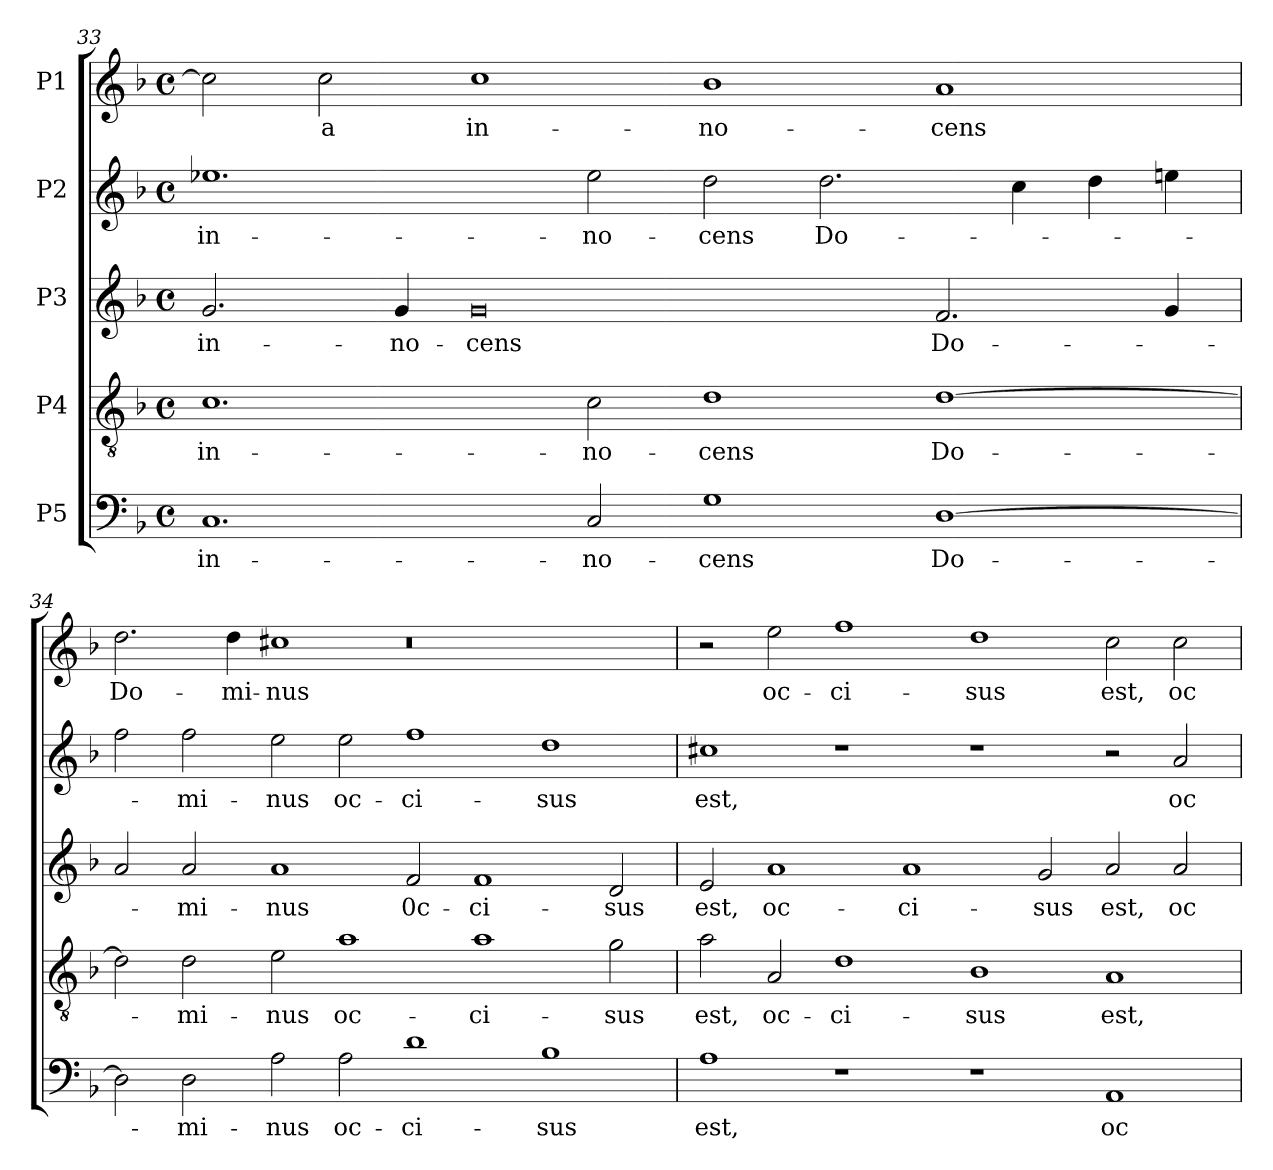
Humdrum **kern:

**kern	**text	**kern	**text	**kern	**text	**kern	**text	**kern	**text
*part5	*part5	*part4	*part4	*part3	*part3	*part2	*part2	*part1	*part1
*staff5	*staff5	*staff4	*staff4	*staff3	*staff3	*staff2	*staff2	*staff1	*staff1
*I"P5	*	*I"P4	*	*I"P3	*	*I"P2	*	*I"P1	*
*clefF4	*	*clefGv2	*	*clefG2	*	*clefG2	*	*clefG2	*
*	*	*ITrd7c12	*	*	*	*	*	*	*
*k[b-]	*	*k[b-]	*	*k[b-]	*	*k[b-]	*	*k[b-]	*
*F:	*	*F:	*	*F:	*	*F:	*	*F:	*
*M4/4	*	*M4/4	*	*M4/4	*	*M4/4	*	*M4/4	*
*met(c)	*	*met(c)	*	*met(c)	*	*met(c)	*	*met(c)	*
=33	=33	=33	=33	=33	=33	=33	=33	=33	=33
!	!LO:LY:b:color=#000000	!	!	!	!	!	!	!	!
!	!	!	!LO:LY:b:color=#000000	!	!	!	!	!	!
!	!	!	!	!	!LO:LY:b:color=#000000	!	!	!	!
!	!	!	!	!	!	!	!LO:LY:b:color=#000000	!	!
1.Ci	in-	1.Ci	in-	2.gi/	in-	1.ee-Xi	in-	2cci\]	.
!	!	!	!	!	!	!	!	!	!LO:LY:b:color=#000000
.	.	.	.	.	.	.	.	2cci\	-a
!	!	!	!	!	!LO:LY:b:color=#000000	!	!	!	!
.	.	.	.	4gi/	-no-	.	.	.	.
!	!	!	!	!	!LO:LY:b:color=#000000	!	!	!	!
!	!	!	!	!	!	!	!	!	!LO:LY:b:color=#000000
.	.	.	.	0gi	-cens	.	.	1cci	in-
!	!LO:LY:b:color=#000000	!	!	!	!	!	!	!	!
!	!	!	!LO:LY:b:color=#000000	!	!	!	!	!	!
!	!	!	!	!	!	!	!LO:LY:b:color=#000000	!	!
2Ci/	-no-	2Ci\	-no-	.	.	2ee-i\	-no-	.	.
!	!LO:LY:b:color=#000000	!	!	!	!	!	!	!	!
!	!	!	!LO:LY:b:color=#000000	!	!	!	!	!	!
!	!	!	!	!	!	!	!LO:LY:b:color=#000000	!	!
!	!	!	!	!	!	!	!	!	!LO:LY:b:color=#000000
1Gi	-cens	1Di	-cens	.	.	2ddi\	-cens	1b-i	-no-
!	!	!	!	!	!	!	!LO:LY:b:color=#000000	!	!
.	.	.	.	.	.	2.ddi\	Do-	.	.
!	!LO:LY:b:color=#000000	!	!	!	!	!	!	!	!
!	!	!	!LO:LY:b:color=#000000	!	!	!	!	!	!
!	!	!	!	!	!LO:LY:b:color=#000000	!	!	!	!
!	!	!	!	!	!	!	!	!	!LO:LY:b:color=#000000
[>1Di	Do-	[>1Di	Do-	2.fi/	Do-	.	.	1ai	-cens
.	.	.	.	.	.	4cci\	.	.	.
.	.	.	.	.	.	4ddi\	.	.	.
.	.	.	.	4gi/	.	4eeni\	.	.	.
!!LO:LB:g=z
=34	=34	=34	=34	=34	=34	=34	=34	=34	=34
!	!	!	!	!	!	!	!	!	!LO:LY:b:color=#000000
2Di\]	.	2Di\]	.	2ai/	.	2ffi\	.	2.ddi\	Do-
!	!LO:LY:b:color=#000000	!	!	!	!	!	!	!	!
!	!	!	!LO:LY:b:color=#000000	!	!	!	!	!	!
!	!	!	!	!	!LO:LY:b:color=#000000	!	!	!	!
!	!	!	!	!	!	!	!LO:LY:b:color=#000000	!	!
2Di\	-mi-	2Di\	-mi-	2ai/	-mi-	2ffi\	-mi-	.	.
!	!	!	!	!	!	!	!	!	!LO:LY:b:color=#000000
.	.	.	.	.	.	.	.	4ddi\	-mi-
!	!LO:LY:b:color=#000000	!	!	!	!	!	!	!	!
!	!	!	!LO:LY:b:color=#000000	!	!	!	!	!	!
!	!	!	!	!	!LO:LY:b:color=#000000	!	!	!	!
!	!	!	!	!	!	!	!LO:LY:b:color=#000000	!	!
!	!	!	!	!	!	!	!	!	!LO:LY:b:color=#000000
2Ai\	-nus	2Ei\	-nus	1ai	-nus	2eei\	-nus	1cc#Xi	-nus
!	!LO:LY:b:color=#000000	!	!	!	!	!	!	!	!
!	!	!	!LO:LY:b:color=#000000	!	!	!	!	!	!
!	!	!	!	!	!	!	!LO:LY:b:color=#000000	!	!
2Ai\	oc-	1Ai	oc-	.	.	2eei\	oc-	.	.
!	!LO:LY:b:color=#000000	!	!	!	!	!	!	!	!
!	!	!	!	!	!LO:LY:b:color=#000000	!	!	!	!
!	!	!	!	!	!	!	!LO:LY:b:color=#000000	!	!
1di	-ci-	.	.	2fi/	0c-	1ffi	-ci-	0r	.
!	!	!	!LO:LY:b:color=#000000	!	!	!	!	!	!
!	!	!	!	!	!LO:LY:b:color=#000000	!	!	!	!
.	.	1Ai	-ci-	1fi	-ci-	.	.	.	.
!	!LO:LY:b:color=#000000	!	!	!	!	!	!	!	!
!	!	!	!	!	!	!	!LO:LY:b:color=#000000	!	!
1B-i	-sus	.	.	.	.	1ddi	-sus	.	.
!	!	!	!LO:LY:b:color=#000000	!	!	!	!	!	!
!	!	!	!	!	!LO:LY:b:color=#000000	!	!	!	!
.	.	2Gi\	-sus	2di/	-sus	.	.	.	.
=35	=35	=35	=35	=35	=35	=35	=35	=35	=35
!	!LO:LY:b:color=#000000	!	!	!	!	!	!	!	!
!	!	!	!LO:LY:b:color=#000000	!	!	!	!	!	!
!	!	!	!	!	!LO:LY:b:color=#000000	!	!	!	!
!	!	!	!	!	!	!	!LO:LY:b:color=#000000	!	!
1Ai	est,	2Ai\	est,	2ei/	est,	1cc#Xi	est,	2r	.
!	!	!	!LO:LY:b:color=#000000	!	!	!	!	!	!
!	!	!	!	!	!LO:LY:b:color=#000000	!	!	!	!
!	!	!	!	!	!	!	!	!	!LO:LY:b:color=#000000
.	.	2AAi/	oc-	1ai	oc-	.	.	2eei\	oc-
!	!	!	!LO:LY:b:color=#000000	!	!	!	!	!	!
!	!	!	!	!	!	!	!	!	!LO:LY:b:color=#000000
1r	.	1Di	-ci-	.	.	1r	.	1ffi	-ci-
!	!	!	!	!	!LO:LY:b:color=#000000	!	!	!	!
.	.	.	.	1ai	-ci-	.	.	.	.
!	!	!	!LO:LY:b:color=#000000	!	!	!	!	!	!
!	!	!	!	!	!	!	!	!	!LO:LY:b:color=#000000
1r	.	1BB-i	-sus	.	.	1r	.	1ddi	-sus
!	!	!	!	!	!LO:LY:b:color=#000000	!	!	!	!
.	.	.	.	2gi/	-sus	.	.	.	.
!	!LO:LY:b:color=#000000	!	!	!	!	!	!	!	!
!	!	!	!LO:LY:b:color=#000000	!	!	!	!	!	!
!	!	!	!	!	!LO:LY:b:color=#000000	!	!	!	!
!	!	!	!	!	!	!	!	!	!LO:LY:b:color=#000000
1AAi	oc-	1AAi	est,	2ai/	est,	2r	.	2cci\	est,
!	!	!	!	!	!LO:LY:b:color=#000000	!	!	!	!
!	!	!	!	!	!	!	!LO:LY:b:color=#000000	!	!
!	!	!	!	!	!	!	!	!	!LO:LY:b:color=#000000
.	.	.	.	2ai/	oc-	2ai/	oc-	2cci\	oc-
=	=	=	=	=	=	=	=	=	=
*-	*-	*-	*-	*-	*-	*-	*-	*-	*-
